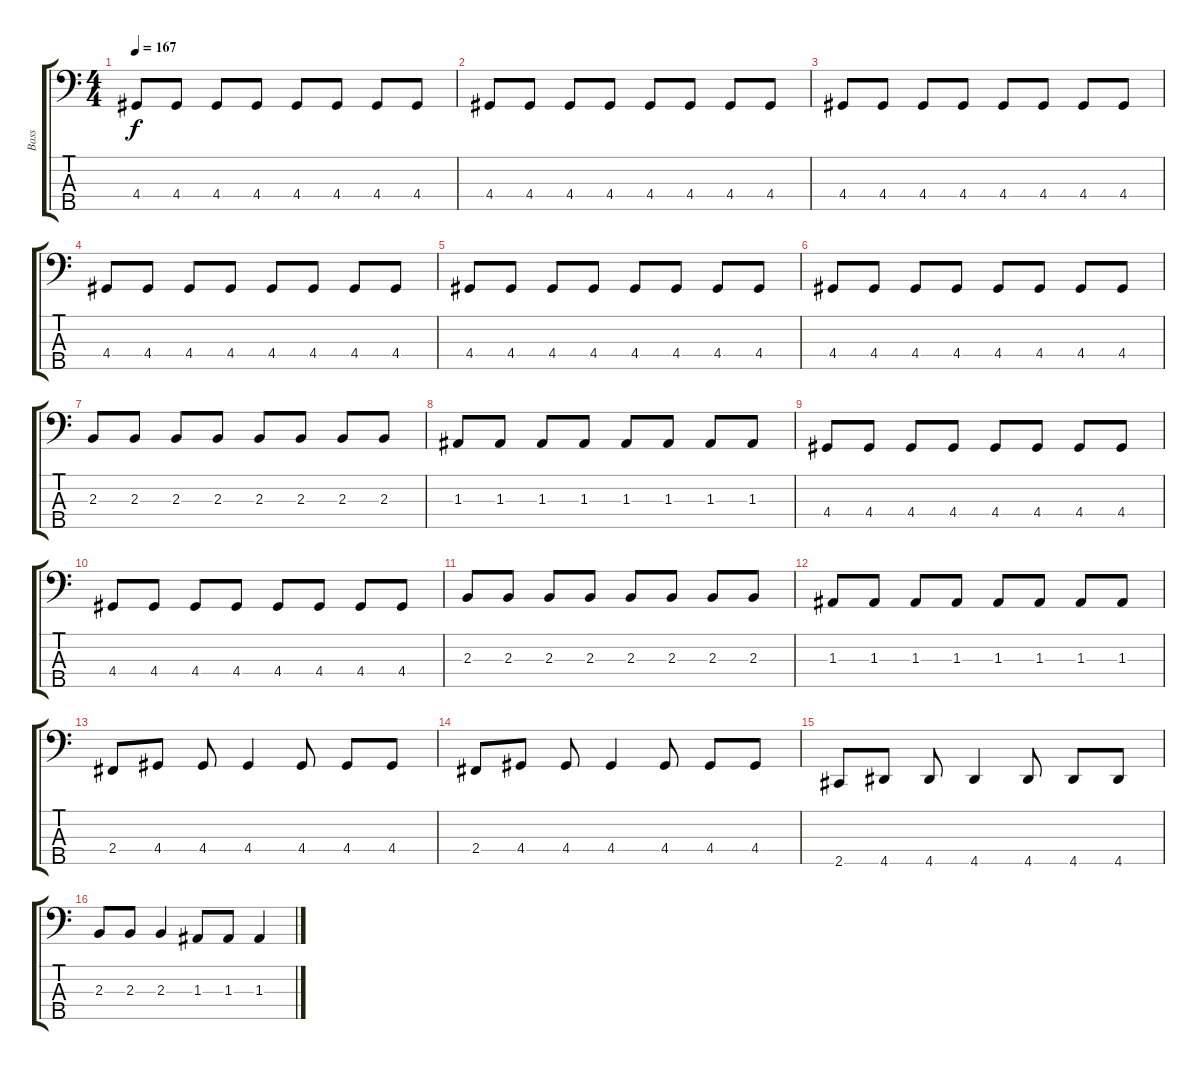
\track ("Bass" "Bass") {instrument electricbassfinger}
\staff {score tabs}
\tuning (G2 D2 A1 E1 B0) {hide}
\ts (4 4)
\tempo 167
\clef f4
\ks c
4.4.8{dy f} 4.4.8 4.4.8 4.4.8 4.4.8 4.4.8 4.4.8 4.4.8 |
4.4.8 4.4.8 4.4.8 4.4.8 4.4.8 4.4.8 4.4.8 4.4.8 |
4.4.8 4.4.8 4.4.8 4.4.8 4.4.8 4.4.8 4.4.8 4.4.8 |
4.4.8 4.4.8 4.4.8 4.4.8 4.4.8 4.4.8 4.4.8 4.4.8 |
4.4.8 4.4.8 4.4.8 4.4.8 4.4.8 4.4.8 4.4.8 4.4.8 |
4.4.8 4.4.8 4.4.8 4.4.8 4.4.8 4.4.8 4.4.8 4.4.8 |
2.3.8 2.3.8 2.3.8 2.3.8 2.3.8 2.3.8 2.3.8 2.3.8 |
1.3.8 1.3.8 1.3.8 1.3.8 1.3.8 1.3.8 1.3.8 1.3.8 |
4.4.8 4.4.8 4.4.8 4.4.8 4.4.8 4.4.8 4.4.8 4.4.8 |
4.4.8 4.4.8 4.4.8 4.4.8 4.4.8 4.4.8 4.4.8 4.4.8 |
2.3.8 2.3.8 2.3.8 2.3.8 2.3.8 2.3.8 2.3.8 2.3.8 |
1.3.8 1.3.8 1.3.8 1.3.8 1.3.8 1.3.8 1.3.8 1.3.8 |
2.4.8 4.4.8 4.4.8 4.4.4 4.4.8 4.4.8 4.4.8 |
2.4.8 4.4.8 4.4.8 4.4.4 4.4.8 4.4.8 4.4.8 |
2.5.8 4.5.8 4.5.8 4.5.4 4.5.8 4.5.8 4.5.8 |
2.3.8 2.3.8 2.3.4 1.3.8 1.3.8 1.3.4
